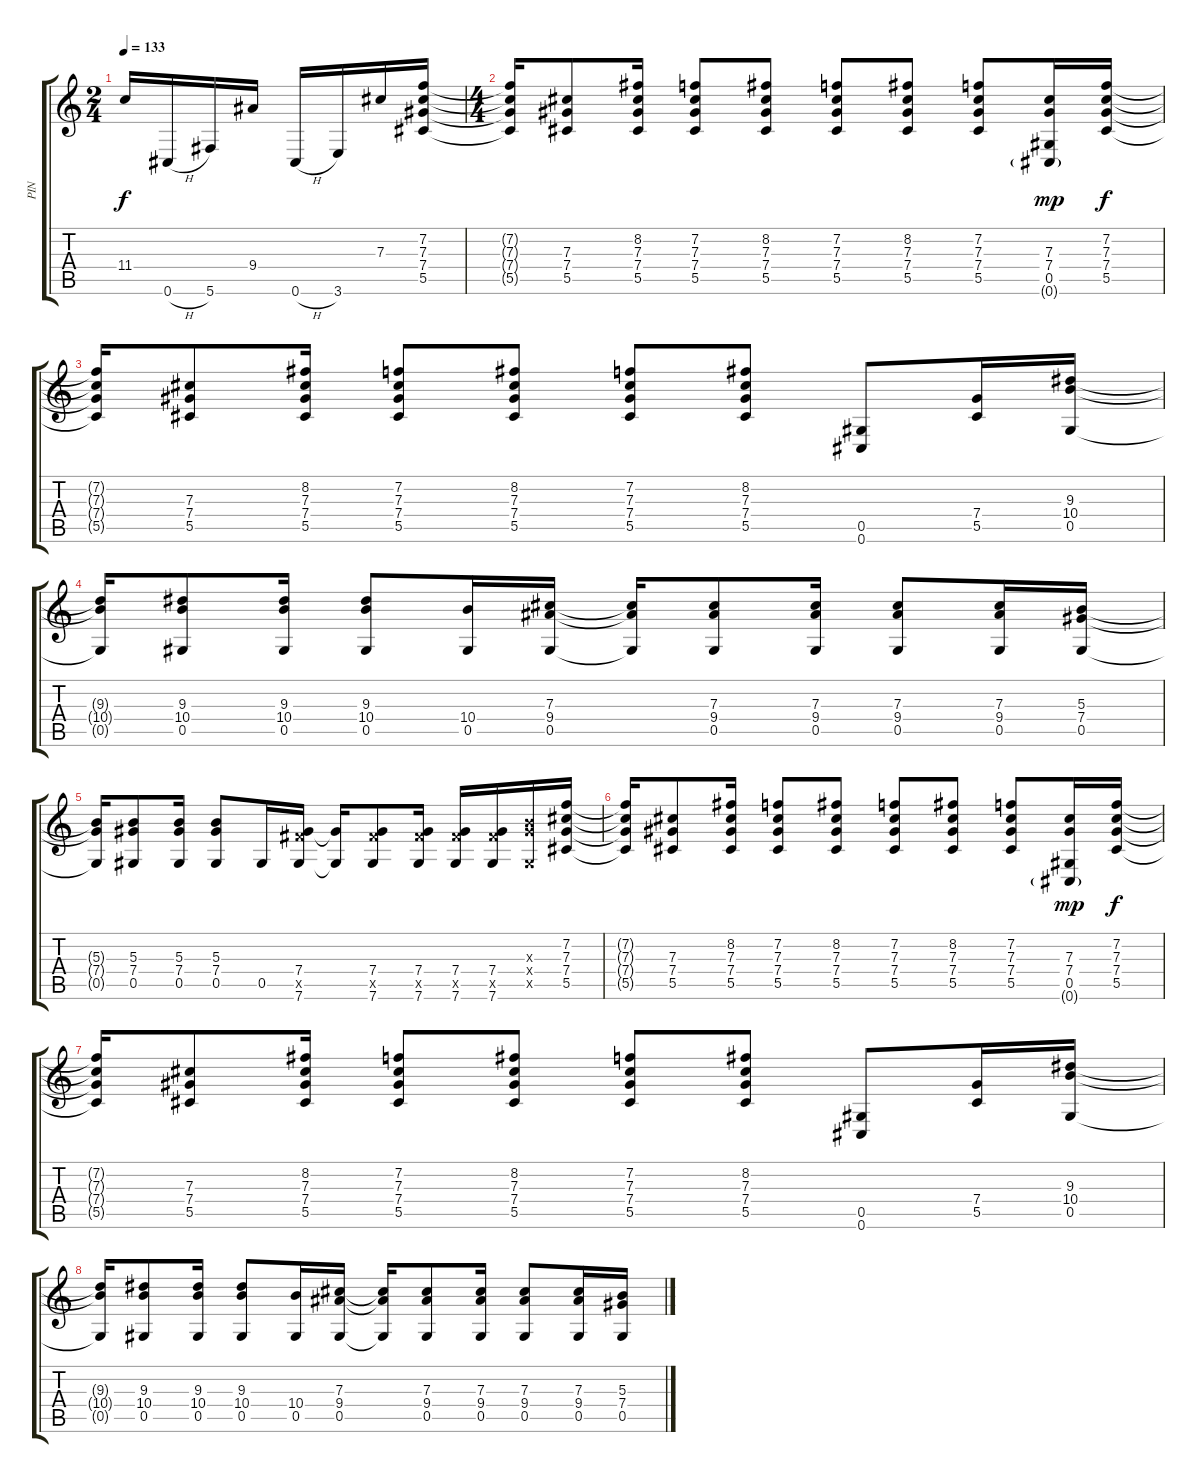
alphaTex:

\track ("PIN" "PIN") {instrument distortionguitar}
\staff {score tabs}
\tuning (Eb4 Bb3 Gb3 Db3 Ab2 Db2) {hide}
\ts (2 4)
\tempo 133
\clef g2
\ks c
11.4.16{dy f} 0.6{h}.16 5.6.16 9.4.16 0.6{h}.16 3.6.16 7.3.16 (7.2 7.3 7.4 5.5).16 |
\ts (4 4)
(7.2{t} 7.3{t} 7.4{t} 5.5{t}).16 (7.3 7.4 5.5).8 (8.2 7.3 7.4 5.5).16 (7.2 7.3 7.4 5.5).8 (8.2 7.3 7.4 5.5).8 (7.2 7.3 7.4 5.5).8 (8.2 7.3 7.4 5.5).8 (7.2 7.3 7.4 5.5).8 (7.3 7.4 0.5 0.6{g}).16{dy mp} (7.2 7.3 7.4 5.5).16{dy f} |
(7.2{t} 7.3{t} 7.4{t} 5.5{t}).16 (7.3 7.4 5.5).8 (8.2 7.3 7.4 5.5).16 (7.2 7.3 7.4 5.5).8 (8.2 7.3 7.4 5.5).8 (7.2 7.3 7.4 5.5).8 (8.2 7.3 7.4 5.5).8 (0.5 0.6).8 (7.4 5.5).16 (9.3 10.4 0.5).16 |
(9.3{t} 10.4{t} 0.5{t}).16 (9.3 10.4 0.5).8 (9.3 10.4 0.5).16 (9.3 10.4 0.5).8 (10.4 0.5).16 (7.3 9.4 0.5).16 (7.3{t} 9.4{t} 0.5{t}).16 (7.3 9.4 0.5).8 (7.3 9.4 0.5).16 (7.3 9.4 0.5).8 (7.3 9.4 0.5).16 (5.3 7.4 0.5).16 |
(5.3{t} 7.4{t} 0.5{t}).16 (5.3 7.4 0.5).8 (5.3 7.4 0.5).16 (5.3 7.4 0.5).8 0.5.16 (7.4 10.5{x} 7.6).16 (7.4{t} 7.6{t}).16 (7.4 10.5{x} 7.6).8 (7.4 10.5{x} 7.6).16 (7.4 10.5{x} 7.6).16 (7.4 10.5{x} 7.6).16 (5.3{x} 7.4{x} 0.5{x}).16 (7.2 7.3 7.4 5.5).16 |
(7.2{t} 7.3{t} 7.4{t} 5.5{t}).16 (7.3 7.4 5.5).8 (8.2 7.3 7.4 5.5).16 (7.2 7.3 7.4 5.5).8 (8.2 7.3 7.4 5.5).8 (7.2 7.3 7.4 5.5).8 (8.2 7.3 7.4 5.5).8 (7.2 7.3 7.4 5.5).8 (7.3 7.4 0.5 0.6{g}).16{dy mp} (7.2 7.3 7.4 5.5).16{dy f} |
(7.2{t} 7.3{t} 7.4{t} 5.5{t}).16 (7.3 7.4 5.5).8 (8.2 7.3 7.4 5.5).16 (7.2 7.3 7.4 5.5).8 (8.2 7.3 7.4 5.5).8 (7.2 7.3 7.4 5.5).8 (8.2 7.3 7.4 5.5).8 (0.5 0.6).8 (7.4 5.5).16 (9.3 10.4 0.5).16 |
(9.3{t} 10.4{t} 0.5{t}).16 (9.3 10.4 0.5).8 (9.3 10.4 0.5).16 (9.3 10.4 0.5).8 (10.4 0.5).16 (7.3 9.4 0.5).16 (7.3{t} 9.4{t} 0.5{t}).16 (7.3 9.4 0.5).8 (7.3 9.4 0.5).16 (7.3 9.4 0.5).8 (7.3 9.4 0.5).16 (5.3 7.4 0.5).16
